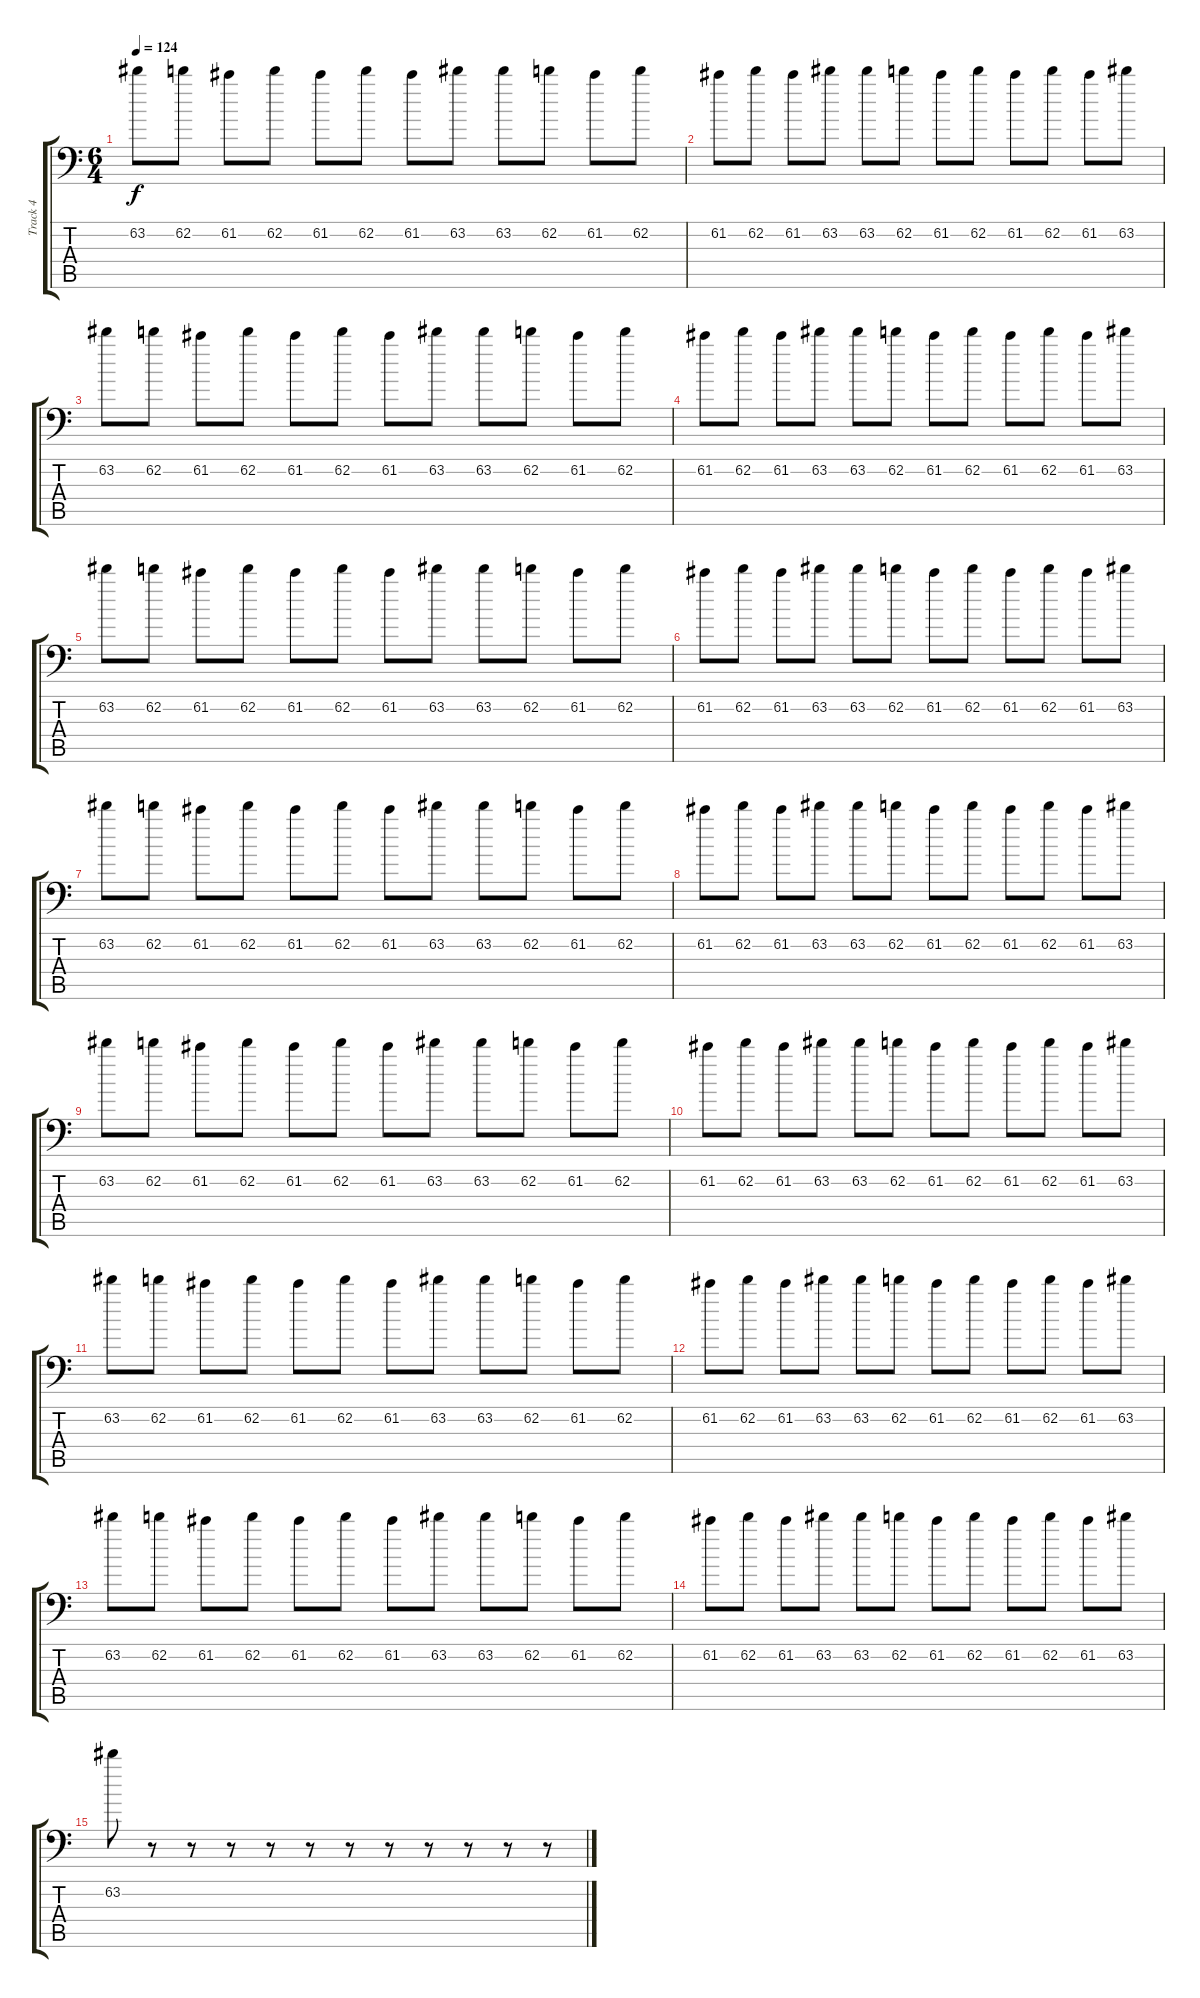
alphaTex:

\track ("Track 4" "Track 4") {instrument acousticgrandpiano}
\staff {score tabs}
\tuning (C-1 C-1 C-1 C-1 C-1 C-1) {hide}
\ts (6 4)
\tempo 124
\clef f4
\ks c
63.2.8{dy f} 62.2.8 61.2.8 62.2.8 61.2.8 62.2.8 61.2.8 63.2.8 63.2.8 62.2.8 61.2.8 62.2.8 |
61.2.8 62.2.8 61.2.8 63.2.8 63.2.8 62.2.8 61.2.8 62.2.8 61.2.8 62.2.8 61.2.8 63.2.8 |
63.2.8 62.2.8 61.2.8 62.2.8 61.2.8 62.2.8 61.2.8 63.2.8 63.2.8 62.2.8 61.2.8 62.2.8 |
61.2.8 62.2.8 61.2.8 63.2.8 63.2.8 62.2.8 61.2.8 62.2.8 61.2.8 62.2.8 61.2.8 63.2.8 |
63.2.8 62.2.8 61.2.8 62.2.8 61.2.8 62.2.8 61.2.8 63.2.8 63.2.8 62.2.8 61.2.8 62.2.8 |
61.2.8 62.2.8 61.2.8 63.2.8 63.2.8 62.2.8 61.2.8 62.2.8 61.2.8 62.2.8 61.2.8 63.2.8 |
63.2.8 62.2.8 61.2.8 62.2.8 61.2.8 62.2.8 61.2.8 63.2.8 63.2.8 62.2.8 61.2.8 62.2.8 |
61.2.8 62.2.8 61.2.8 63.2.8 63.2.8 62.2.8 61.2.8 62.2.8 61.2.8 62.2.8 61.2.8 63.2.8 |
63.2.8 62.2.8 61.2.8 62.2.8 61.2.8 62.2.8 61.2.8 63.2.8 63.2.8 62.2.8 61.2.8 62.2.8 |
61.2.8 62.2.8 61.2.8 63.2.8 63.2.8 62.2.8 61.2.8 62.2.8 61.2.8 62.2.8 61.2.8 63.2.8 |
63.2.8 62.2.8 61.2.8 62.2.8 61.2.8 62.2.8 61.2.8 63.2.8 63.2.8 62.2.8 61.2.8 62.2.8 |
61.2.8 62.2.8 61.2.8 63.2.8 63.2.8 62.2.8 61.2.8 62.2.8 61.2.8 62.2.8 61.2.8 63.2.8 |
63.2.8 62.2.8 61.2.8 62.2.8 61.2.8 62.2.8 61.2.8 63.2.8 63.2.8 62.2.8 61.2.8 62.2.8 |
61.2.8 62.2.8 61.2.8 63.2.8 63.2.8 62.2.8 61.2.8 62.2.8 61.2.8 62.2.8 61.2.8 63.2.8 |
63.2.8 r.8 r.8 r.8 r.8 r.8 r.8 r.8 r.8 r.8 r.8 r.8
